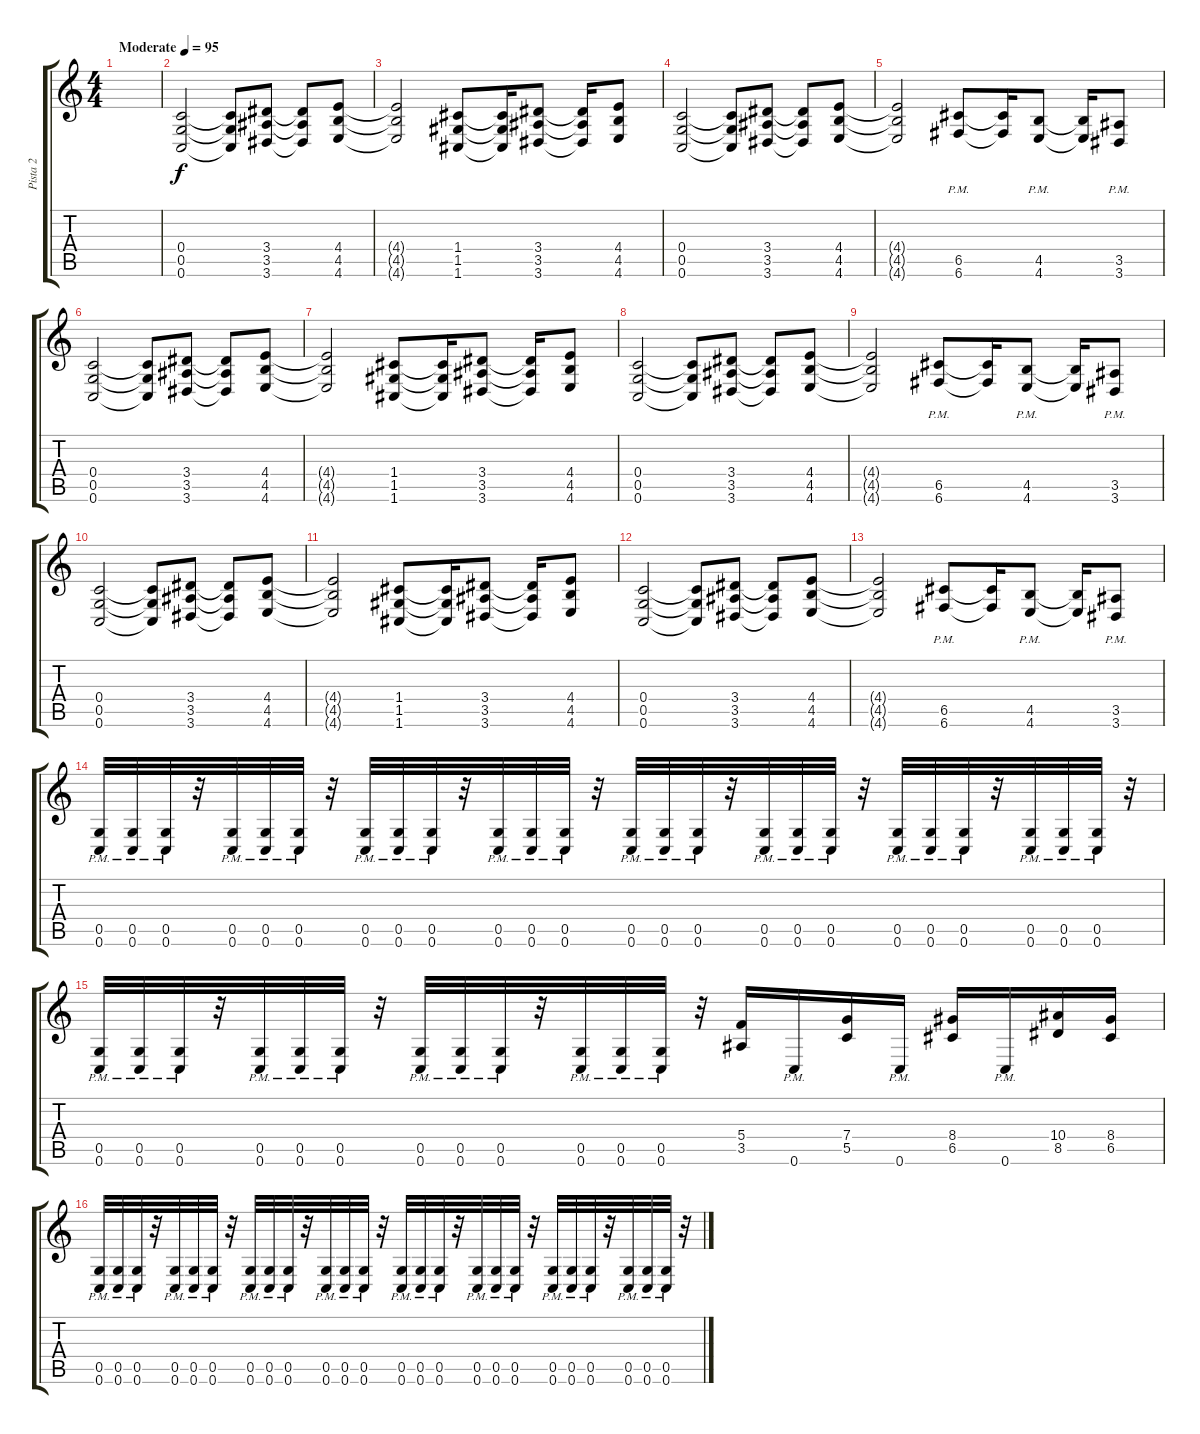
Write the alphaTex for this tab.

\track ("Pista 2" "Pista 2") {instrument overdrivenguitar}
\staff {score tabs}
\tuning (E4 C4 G3 C3 G2 C2) {hide}
\ts (4 4)
\tempo (95 "Moderate")
\clef g2
\ks c
|
(0.4 0.5 0.6).2 (0.4{t} 0.5{t} 0.6{t}).8 (3.4 3.5 3.6).8 (3.4{t} 3.5{t} 3.6{t}).8 (4.4 4.5 4.6).8 |
(4.4{t} 4.5{t} 4.6{t}).2 (1.4 1.5 1.6).8 (1.4{t} 1.5{t} 1.6{t}).16 (3.4 3.5 3.6).8 (3.4{t} 3.5{t} 3.6{t}).16 (4.4 4.5 4.6).8 |
(0.4 0.5 0.6).2 (0.4{t} 0.5{t} 0.6{t}).8 (3.4 3.5 3.6).8 (3.4{t} 3.5{t} 3.6{t}).8 (4.4 4.5 4.6).8 |
(4.4{t} 4.5{t} 4.6{t}).2 (6.5 6.6{pm}).8 (6.5{t} 6.6{t}).16 (4.5 4.6{pm}).8 (4.5{t} 4.6{t}).16 (3.5 3.6{pm}).8 |
(0.4 0.5 0.6).2 (0.4{t} 0.5{t} 0.6{t}).8 (3.4 3.5 3.6).8 (3.4{t} 3.5{t} 3.6{t}).8 (4.4 4.5 4.6).8 |
(4.4{t} 4.5{t} 4.6{t}).2 (1.4 1.5 1.6).8 (1.4{t} 1.5{t} 1.6{t}).16 (3.4 3.5 3.6).8 (3.4{t} 3.5{t} 3.6{t}).16 (4.4 4.5 4.6).8 |
(0.4 0.5 0.6).2 (0.4{t} 0.5{t} 0.6{t}).8 (3.4 3.5 3.6).8 (3.4{t} 3.5{t} 3.6{t}).8 (4.4 4.5 4.6).8 |
(4.4{t} 4.5{t} 4.6{t}).2 (6.5 6.6{pm}).8 (6.5{t} 6.6{t}).16 (4.5 4.6{pm}).8 (4.5{t} 4.6{t}).16 (3.5 3.6{pm}).8 |
(0.4 0.5 0.6).2 (0.4{t} 0.5{t} 0.6{t}).8 (3.4 3.5 3.6).8 (3.4{t} 3.5{t} 3.6{t}).8 (4.4 4.5 4.6).8 |
(4.4{t} 4.5{t} 4.6{t}).2 (1.4 1.5 1.6).8 (1.4{t} 1.5{t} 1.6{t}).16 (3.4 3.5 3.6).8 (3.4{t} 3.5{t} 3.6{t}).16 (4.4 4.5 4.6).8 |
(0.4 0.5 0.6).2 (0.4{t} 0.5{t} 0.6{t}).8 (3.4 3.5 3.6).8 (3.4{t} 3.5{t} 3.6{t}).8 (4.4 4.5 4.6).8 |
(4.4{t} 4.5{t} 4.6{t}).2 (6.5 6.6{pm}).8 (6.5{t} 6.6{t}).16 (4.5 4.6{pm}).8 (4.5{t} 4.6{t}).16 (3.5 3.6{pm}).8 |
(0.5 0.6{pm}).32 (0.5 0.6{pm}).32 (0.5 0.6{pm}).32 r.32 (0.5 0.6{pm}).32 (0.5 0.6{pm}).32 (0.5 0.6{pm}).32 r.32 (0.5 0.6{pm}).32 (0.5 0.6{pm}).32 (0.5 0.6{pm}).32 r.32 (0.5 0.6{pm}).32 (0.5 0.6{pm}).32 (0.5 0.6{pm}).32 r.32 (0.5 0.6{pm}).32 (0.5 0.6{pm}).32 (0.5 0.6{pm}).32 r.32 (0.5 0.6{pm}).32 (0.5 0.6{pm}).32 (0.5 0.6{pm}).32 r.32 (0.5 0.6{pm}).32 (0.5 0.6{pm}).32 (0.5 0.6{pm}).32 r.32 (0.5 0.6{pm}).32 (0.5 0.6{pm}).32 (0.5 0.6{pm}).32 r.32 |
(0.5 0.6{pm}).32 (0.5 0.6{pm}).32 (0.5 0.6{pm}).32 r.32 (0.5 0.6{pm}).32 (0.5 0.6{pm}).32 (0.5 0.6{pm}).32 r.32 (0.5 0.6{pm}).32 (0.5 0.6{pm}).32 (0.5 0.6{pm}).32 r.32 (0.5 0.6{pm}).32 (0.5 0.6{pm}).32 (0.5 0.6{pm}).32 r.32 (5.4 3.5).16 0.6{pm}.16 (7.4 5.5).16 0.6{pm}.16 (8.4 6.5).16 0.6{pm}.16 (10.4 8.5).16 (8.4 6.5).16 |
(0.5 0.6{pm}).32 (0.5 0.6{pm}).32 (0.5 0.6{pm}).32 r.32 (0.5 0.6{pm}).32 (0.5 0.6{pm}).32 (0.5 0.6{pm}).32 r.32 (0.5 0.6{pm}).32 (0.5 0.6{pm}).32 (0.5 0.6{pm}).32 r.32 (0.5 0.6{pm}).32 (0.5 0.6{pm}).32 (0.5 0.6{pm}).32 r.32 (0.5 0.6{pm}).32 (0.5 0.6{pm}).32 (0.5 0.6{pm}).32 r.32 (0.5 0.6{pm}).32 (0.5 0.6{pm}).32 (0.5 0.6{pm}).32 r.32 (0.5 0.6{pm}).32 (0.5 0.6{pm}).32 (0.5 0.6{pm}).32 r.32 (0.5 0.6{pm}).32 (0.5 0.6{pm}).32 (0.5 0.6{pm}).32 r.32
